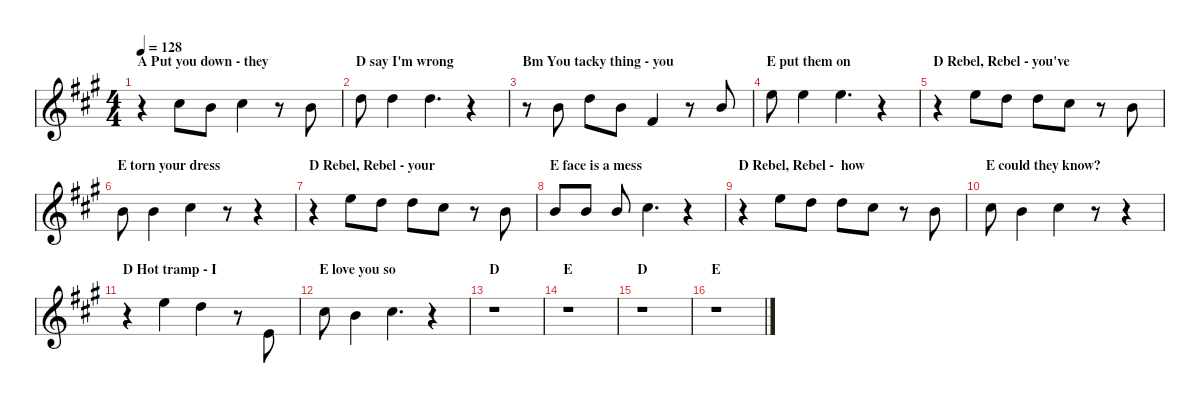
\hideDynamics
\bracketExtendMode nobrackets
\singleTrackTrackNamePolicy hidden
\multiTrackTrackNamePolicy hidden
\firstSystemTrackNameMode fullname
\firstSystemTrackNameOrientation horizontal
\otherSystemsTrackNameOrientation horizontal
\track ("Tenor Voice" "Singer") {instrument voiceoohs}
\staff {score}
\tuning (E4 B3 G3 D3 A2 E2)
\ts (4 4)
\section ("" "A Put you down - they")
\tempo 128
\clef g2
\ks a
r.4{dy f beam Down} 9.1{acc #}.8{beam Down} 7.1{acc forcenatural}.8{beam Down} 9.1{acc #}.4{beam Down} r.8{beam Down} 7.1{acc forcenatural}.8{beam Down} |
\section ("" "D say I'm wrong")
10.1{acc forcenatural}.8{beam Down} 10.1{acc forcenatural}.4{beam Down} 10.1{acc forcenatural}.4{d beam Down} r.4{beam Down} |
\section ("" "Bm You tacky thing - you")
r.8{beam Down} 7.1{acc forcenatural}.8{beam Down} 10.1{acc forcenatural}.8{beam Down} 7.1{acc forcenatural}.8{beam Down} 7.2{acc #}.4{beam Up} r.8{beam Up} 12.2{acc forcenatural}.8{beam Up} |
\section ("" "E put them on")
12.1{acc forcenatural}.8{beam Down} 12.1{acc forcenatural}.4{beam Down} 12.1{acc forcenatural}.4{d beam Down} r.4{beam Down} |
\section ("" "D Rebel, Rebel - you've")
r.4{beam Down} 12.1{acc forcenatural}.8{beam Down} 10.1{acc forcenatural}.8{beam Down} 10.1{acc forcenatural}.8{beam Down} 9.1{acc #}.8{beam Down} r.8{beam Down} 7.1{acc forcenatural}.8{beam Down} |
\section ("" "E torn your dress")
7.1{acc forcenatural}.8{beam Down} 7.1{acc forcenatural}.4{beam Down} 9.1{acc #}.4{beam Down} r.8{beam Down} r.4{beam Down} |
\section ("" "D Rebel, Rebel - your")
r.4{beam Down} 12.1{acc forcenatural}.8{beam Down} 10.1{acc forcenatural}.8{beam Down} 10.1{acc forcenatural}.8{beam Down} 9.1{acc #}.8{beam Down} r.8{beam Down} 7.1{acc forcenatural}.8{beam Down} |
\section ("" "E face is a mess")
7.1{acc forcenatural}.8{beam Up} 7.1{acc forcenatural}.8{beam Up} 7.1{acc forcenatural}.8{beam Up} 9.1{acc #}.4{d beam Down} r.4{beam Down} |
\section ("" "D Rebel, Rebel -  how")
r.4{beam Down} 12.1{acc forcenatural}.8{beam Down} 10.1{acc forcenatural}.8{beam Down} 10.1{acc forcenatural}.8{beam Down} 9.1{acc #}.8{beam Down} r.8{beam Down} 7.1{acc forcenatural}.8{beam Down} |
\section ("" "E could they know?")
9.1{acc #}.8{beam Down} 7.1{acc forcenatural}.4{beam Down} 9.1{acc #}.4{beam Down} r.8{beam Down} r.4{beam Down} |
\section ("" "D Hot tramp - I ")
r.4{beam Down} 12.1{acc forcenatural}.4{beam Down} 10.1{acc forcenatural}.4{beam Down} r.8{beam Down} 9.3{acc forcenatural}.8{beam Up} |
\section ("" "E love you so")
9.1{acc #}.8{beam Down} 7.1{acc forcenatural}.4{beam Down} 9.1{acc #}.4{d beam Down} r.4{beam Down} |
\section ("" "D")
r.1{beam Down} |
\section ("" "E")
r.1{beam Down} |
\section ("" "D")
r.1{beam Down} |
\section ("" "E")
r.1{beam Down}
